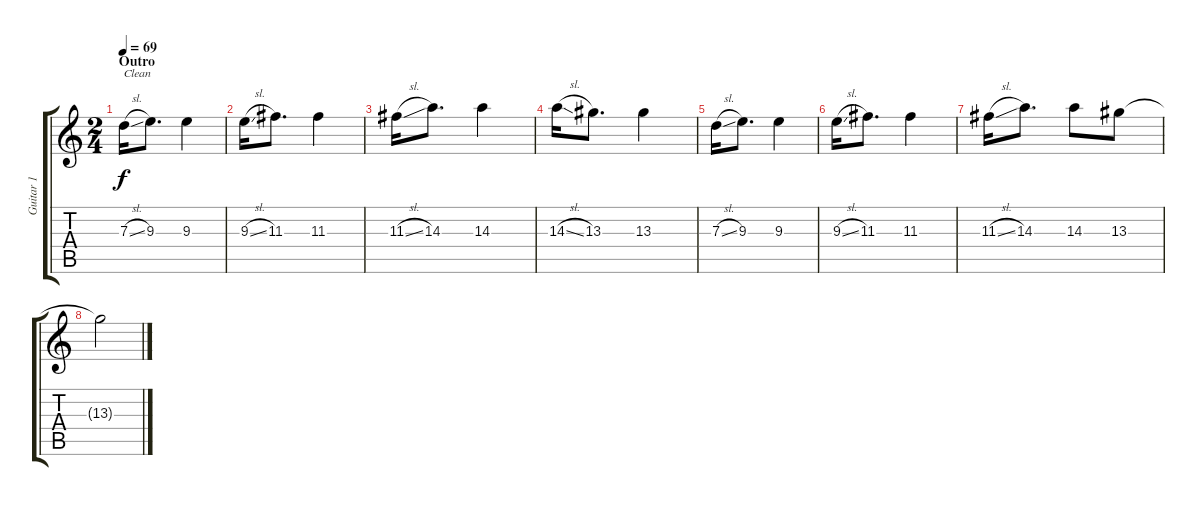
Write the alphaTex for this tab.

\track ("Guitar 1" "Guitar 1") {instrument distortionguitar}
\staff {score tabs}
\tuning (E4 B3 G3 D3 A2 E2) {hide}
\ts (2 4)
\section ("" "Outro")
\tempo 69
\clef g2
\ks c
7.3{sl}.16{txt "Clean" dy f instrument electricguitarclean} 9.3.8{d} 9.3.4 |
9.3{sl}.16 11.3.8{d} 11.3.4 |
11.3{sl}.16 14.3.8{d} 14.3.4 |
14.3{sl}.16 13.3.8{d} 13.3.4 |
7.3{sl}.16 9.3.8{d} 9.3.4 |
9.3{sl}.16 11.3.8{d} 11.3.4 |
11.3{sl}.16 14.3.8{d} 14.3.8 13.3.8 |
13.3{t}.2
